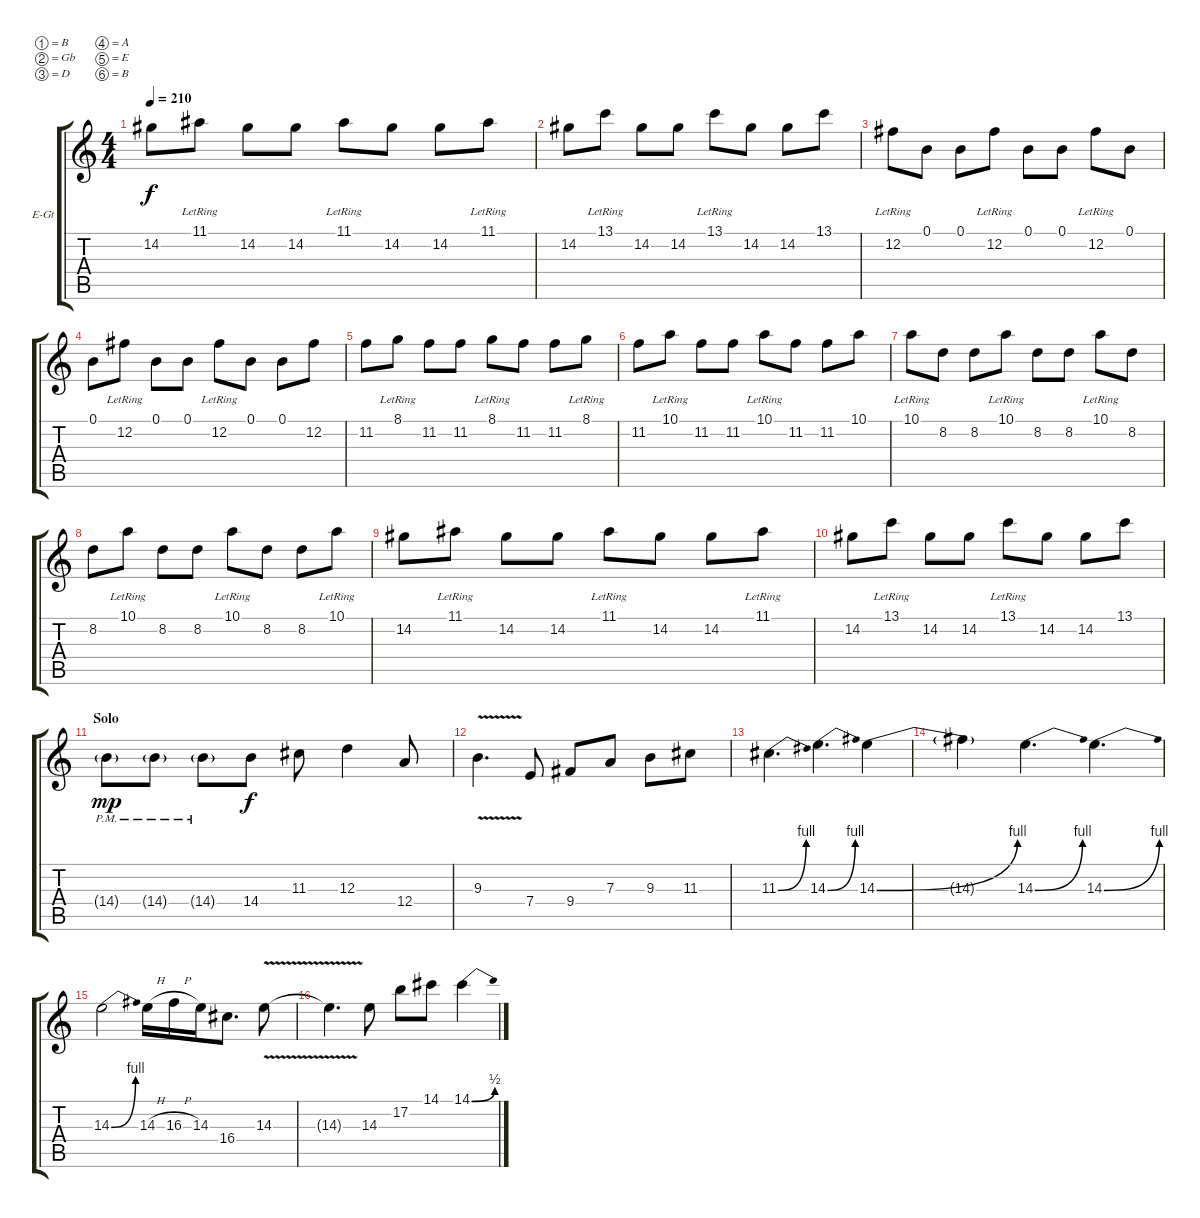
\bracketExtendMode groupsimilarinstruments
\firstSystemTrackNameOrientation horizontal
\otherSystemsTrackNameOrientation horizontal
\track ("Lead Guitar" "E-Gt") {instrument distortionguitar}
\staff {score tabs}
\tuning (B3 Gb3 D3 A2 E2 B1)
\ts (4 4)
\tempo 210
\clef g2
\scale
0.384321
\ks c
14.2.8{dy f} 11.1{lr}.8 14.2.8 14.2.8 11.1{lr}.8 14.2.8 14.2.8 11.1{lr}.8 |
\scale
0.309751 14.2.8 13.1{lr}.8 14.2.8 14.2.8 13.1{lr}.8 14.2.8 14.2.8 13.1.8 |
\scale
0.31094 12.2{lr}.8 0.1.8 0.1.8 12.2{lr}.8 0.1.8 0.1.8 12.2{lr}.8 0.1.8 |
\scale
0.381958 0.1.8 12.2{lr}.8 0.1.8 0.1.8 12.2{lr}.8 0.1.8 0.1.8 12.2.8 |
\scale
0.307102 11.2.8 8.1{lr}.8 11.2.8 11.2.8 8.1{lr}.8 11.2.8 11.2.8 8.1{lr}.8 |
\scale
0.333333 11.2.8 10.1{lr}.8 11.2.8 11.2.8 10.1{lr}.8 11.2.8 11.2.8 10.1.8 |
\scale
0.333333 10.1{lr}.8 8.2.8 8.2.8 10.1{lr}.8 8.2.8 8.2.8 10.1{lr}.8 8.2.8 |
\scale
0.333333 8.2.8 10.1{lr}.8 8.2.8 8.2.8 10.1{lr}.8 8.2.8 8.2.8 10.1{lr}.8 |
\scale
0.367459 14.2.8 11.1{lr}.8 14.2.8 14.2.8 11.1{lr}.8 14.2.8 14.2.8 11.1{lr}.8 |
\scale
0.296161 14.2.8 13.1{lr}.8 14.2.8 14.2.8 13.1{lr}.8 14.2.8 14.2.8 13.1.8 |
\section ("" "Solo")
\scale
0.33638 14.4{g pm}.8{dy mp} 14.4{g pm}.8 14.4{g pm}.8 14.4.8{dy f} 11.3.8 12.3.4 12.4.8 |
\scale
0.488038 9.3{v}.4{d} 7.4.8 9.4.8 7.3.8 9.3.8 11.3.8 |
\scale
0.258373 11.3{be (bend 0 0 58.8 4)}.4{d} 14.3{be (bend 0 0 30.599999999999998 4)}.4{d} 14.3{be (bend 0 0 30.599999999999998 4)}.4 |
\scale
0.253589 14.3{t}.4 14.3{be (bend 0 0 30.599999999999998 4)}.4{d} 14.3{be (bend 0 0 30.599999999999998 4)}.4{d} |
\scale
0.42437 14.3{be (bend 0 0 30.599999999999998 4)}.2 14.3{h}.16 16.3{h}.16 14.3.16 16.4.8{d} 14.3{v}.8 |
\scale
0.331933 14.3{v t}.4{d} 14.3.8 17.2.8 14.1.8 14.1{be (bend 0 0 60 2)}.4
